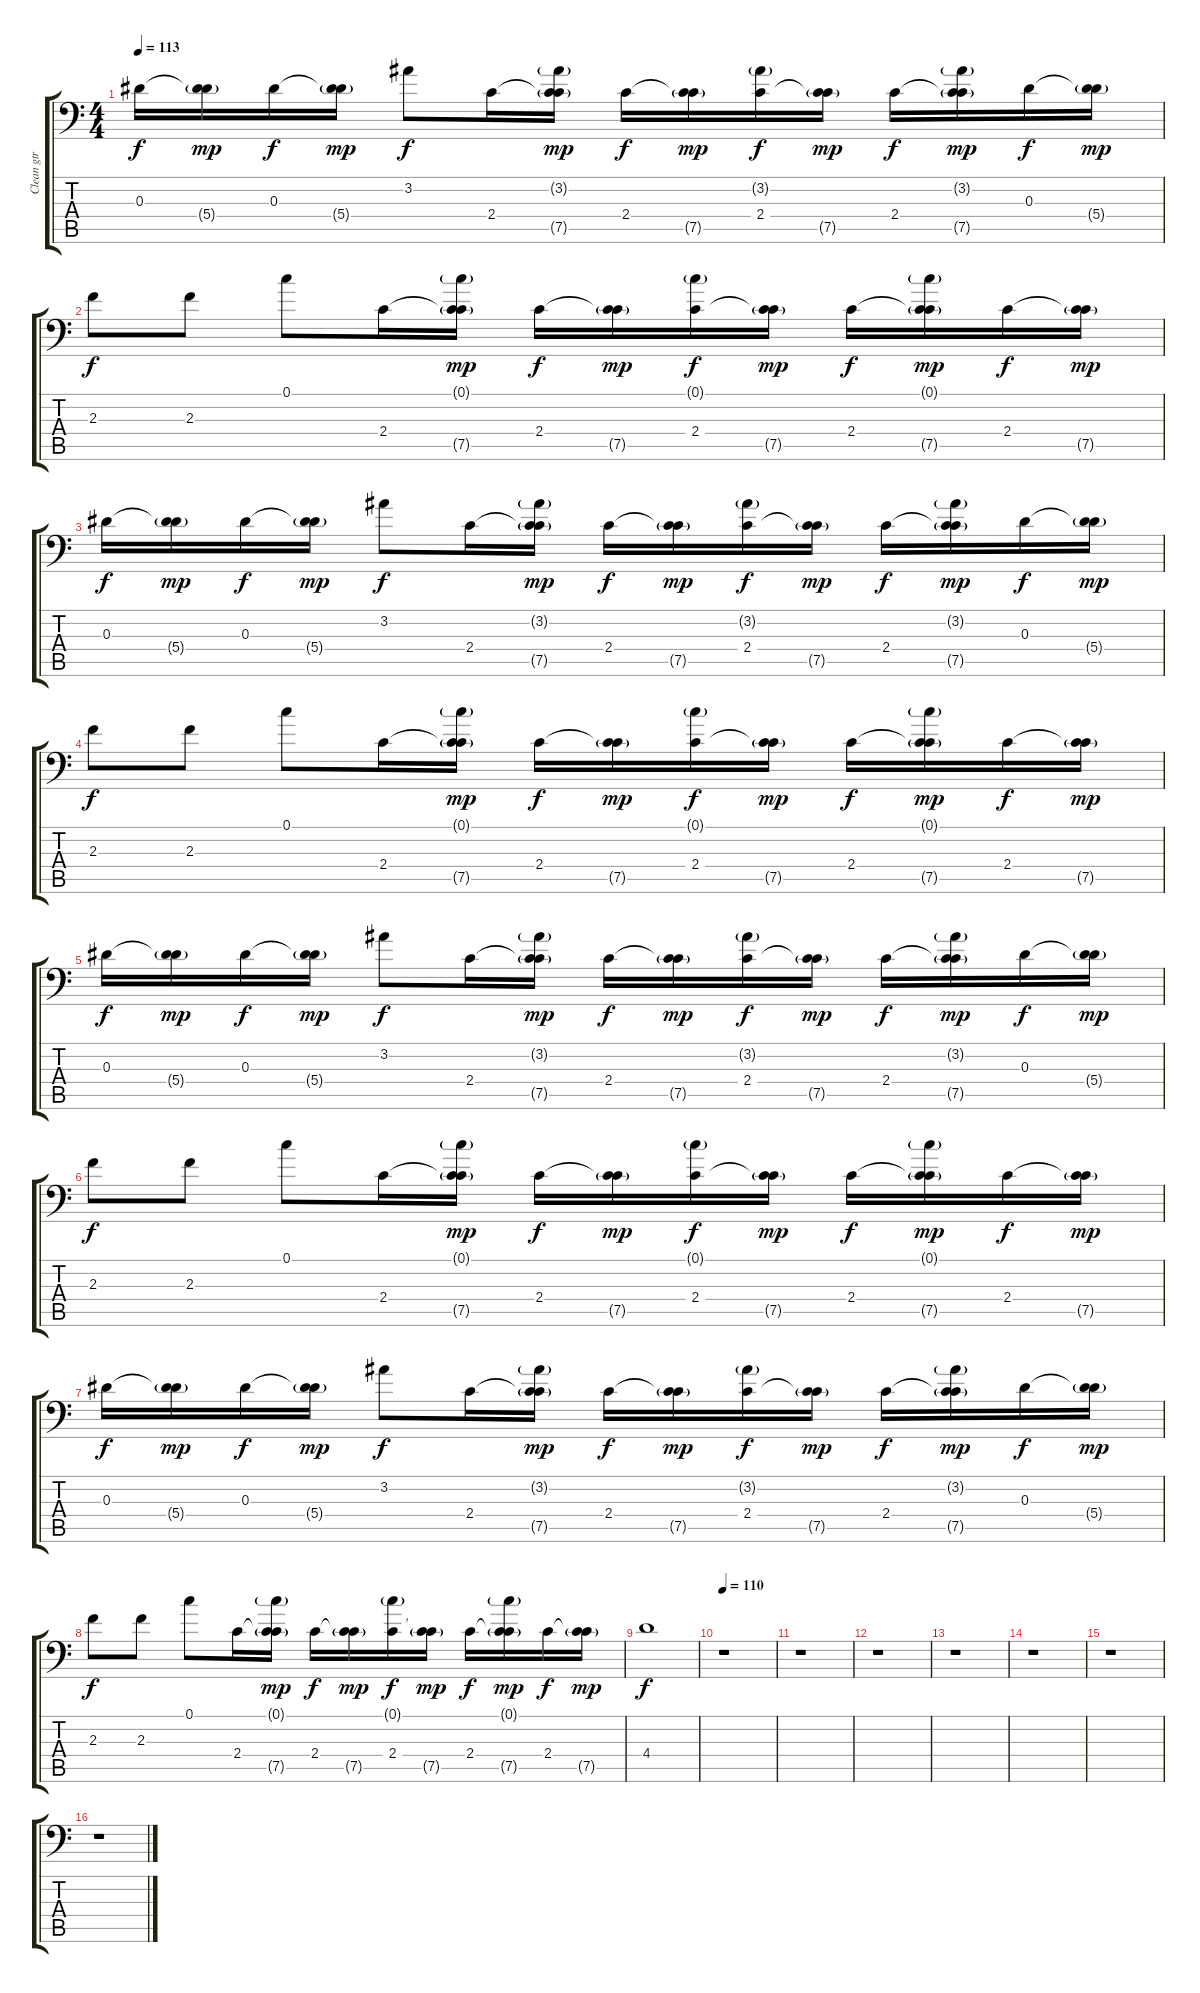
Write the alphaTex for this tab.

\track ("Clean gtr" "Clean gtr") {instrument electricguitarjazz}
\staff {score tabs}
\tuning (C4 G3 Eb3 Bb2 F2 Bb1) {hide}
\ts (4 4)
\tempo 113
\clef f4
\ks c
0.3.16{dy f} (0.3{t} 5.4{g}).16{dy mp} 0.3.16{dy f} (0.3{t} 5.4{g}).16{dy mp} 3.2.8{dy f} 2.4.16 (3.2{g} 2.4{t} 7.5{g}).16{dy mp} 2.4.16{dy f} (2.4{t} 7.5{g}).16{dy mp} (3.2{g} 2.4).16{dy f} (2.4{t} 7.5{g}).16{dy mp} 2.4.16{dy f} (3.2{g} 2.4{t} 7.5{g}).16{dy mp} 0.3.16{dy f} (0.3{t} 5.4{g}).16{dy mp} |
2.3.8{dy f} 2.3.8 0.1.8 2.4.16 (0.1{g} 2.4{t} 7.5{g}).16{dy mp} 2.4.16{dy f} (2.4{t} 7.5{g}).16{dy mp} (0.1{g} 2.4).16{dy f} (2.4{t} 7.5{g}).16{dy mp} 2.4.16{dy f} (0.1{g} 2.4{t} 7.5{g}).16{dy mp} 2.4.16{dy f} (2.4{t} 7.5{g}).16{dy mp} |
0.3.16{dy f} (0.3{t} 5.4{g}).16{dy mp} 0.3.16{dy f} (0.3{t} 5.4{g}).16{dy mp} 3.2.8{dy f} 2.4.16 (3.2{g} 2.4{t} 7.5{g}).16{dy mp} 2.4.16{dy f} (2.4{t} 7.5{g}).16{dy mp} (3.2{g} 2.4).16{dy f} (2.4{t} 7.5{g}).16{dy mp} 2.4.16{dy f} (3.2{g} 2.4{t} 7.5{g}).16{dy mp} 0.3.16{dy f} (0.3{t} 5.4{g}).16{dy mp} |
2.3.8{dy f} 2.3.8 0.1.8 2.4.16 (0.1{g} 2.4{t} 7.5{g}).16{dy mp} 2.4.16{dy f} (2.4{t} 7.5{g}).16{dy mp} (0.1{g} 2.4).16{dy f} (2.4{t} 7.5{g}).16{dy mp} 2.4.16{dy f} (0.1{g} 2.4{t} 7.5{g}).16{dy mp} 2.4.16{dy f} (2.4{t} 7.5{g}).16{dy mp} |
0.3.16{dy f} (0.3{t} 5.4{g}).16{dy mp} 0.3.16{dy f} (0.3{t} 5.4{g}).16{dy mp} 3.2.8{dy f} 2.4.16 (3.2{g} 2.4{t} 7.5{g}).16{dy mp} 2.4.16{dy f} (2.4{t} 7.5{g}).16{dy mp} (3.2{g} 2.4).16{dy f} (2.4{t} 7.5{g}).16{dy mp} 2.4.16{dy f} (3.2{g} 2.4{t} 7.5{g}).16{dy mp} 0.3.16{dy f} (0.3{t} 5.4{g}).16{dy mp} |
2.3.8{dy f} 2.3.8 0.1.8 2.4.16 (0.1{g} 2.4{t} 7.5{g}).16{dy mp} 2.4.16{dy f} (2.4{t} 7.5{g}).16{dy mp} (0.1{g} 2.4).16{dy f} (2.4{t} 7.5{g}).16{dy mp} 2.4.16{dy f} (0.1{g} 2.4{t} 7.5{g}).16{dy mp} 2.4.16{dy f} (2.4{t} 7.5{g}).16{dy mp} |
0.3.16{dy f} (0.3{t} 5.4{g}).16{dy mp} 0.3.16{dy f} (0.3{t} 5.4{g}).16{dy mp} 3.2.8{dy f} 2.4.16 (3.2{g} 2.4{t} 7.5{g}).16{dy mp} 2.4.16{dy f} (2.4{t} 7.5{g}).16{dy mp} (3.2{g} 2.4).16{dy f} (2.4{t} 7.5{g}).16{dy mp} 2.4.16{dy f} (3.2{g} 2.4{t} 7.5{g}).16{dy mp} 0.3.16{dy f} (0.3{t} 5.4{g}).16{dy mp} |
2.3.8{dy f} 2.3.8 0.1.8 2.4.16 (0.1{g} 2.4{t} 7.5{g}).16{dy mp} 2.4.16{dy f} (2.4{t} 7.5{g}).16{dy mp} (0.1{g} 2.4).16{dy f} (2.4{t} 7.5{g}).16{dy mp} 2.4.16{dy f} (0.1{g} 2.4{t} 7.5{g}).16{dy mp} 2.4.16{dy f} (2.4{t} 7.5{g}).16{dy mp} |
4.4.1{dy f} |
\tempo 110
r.1 |
r.1 |
r.1 |
r.1 |
r.1 |
r.1 |
r.1
